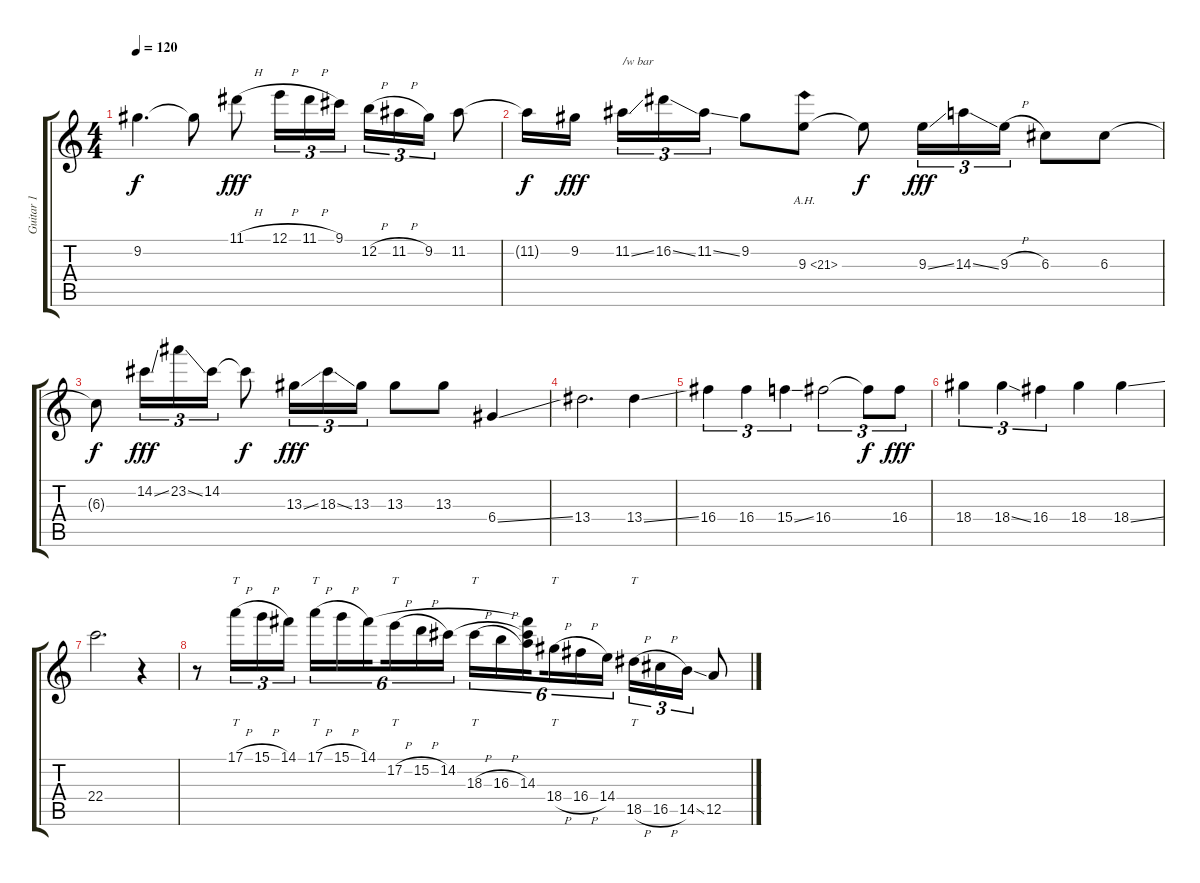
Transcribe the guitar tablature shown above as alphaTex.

\track ("Guitar 1" "Guitar 1") {instrument distortionguitar}
\staff {score tabs}
\tuning (E4 B3 G3 D3 A2 E2) {hide}
\ts (4 4)
\tempo 120
\clef g2
\ks c
9.2{t}.4{d dy f} 9.2{t}.8 11.1{h}.8{dy fff} 12.1{h}.16{tu (3 2)} 11.1{h}.16{tu (3 2)} 9.1.16{tu (3 2)} 12.2{h}.16{tu (3 2)} 11.2{h}.16{tu (3 2)} 9.2.16{tu (3 2)} 11.2.8 |
11.2{t}.16{dy f} 9.2.16{dy fff beam splitsecondary} 11.2{ss}.16{tu (3 2) txt "/w bar"} 16.2{ss}.16{tu (3 2)} 11.2{ss}.16{tu (3 2)} 9.2.8 9.3{ah 12}.8 9.3{t}.8{dy f} 9.3{ss}.16{tu (3 2) dy fff} 14.3{ss}.16{tu (3 2)} 9.3{h}.16{tu (3 2)} 6.3.8 6.3.8 |
6.3{t}.8{dy f} 14.2{ss}.16{tu (3 2) dy fff} 23.2{ss}.16{tu (3 2)} 14.2.16{tu (3 2)} 14.2{t}.8{dy f} 13.3{ss}.16{tu (3 2) dy fff} 18.3{ss}.16{tu (3 2)} 13.3.16{tu (3 2)} 13.3.8 13.3.8 6.4{ss}.4 |
13.4.2{d} 13.4{ss}.4 |
16.4.4{tu (3 2)} 16.4.4{tu (3 2)} 15.4{ss}.4{tu (3 2)} 16.4.2{tu (3 2)} 16.4{t}.8{tu (3 2) dy f} 16.4.8{tu (3 2) dy fff} |
18.4.4{tu (3 2)} 18.4{ss}.4{tu (3 2)} 16.4.4{tu (3 2)} 18.4.4 18.4{ss}.4 |
22.4.2{d} r.4 |
r.8 17.1{h}.16{tt tu (3 2)} 15.1{h}.16{tu (3 2)} 14.1.16{tu (3 2)} 17.1{h}.16{tt tu (6 4)} 15.1{h}.16{tu (6 4)} 14.1.16{tu (6 4) beam splitsecondary} 17.2{h}.16{tt tu (6 4)} 15.2{h}.16{tu (6 4)} 14.2.16{tu (6 4)} 18.3{h}.16{tt tu (6 4)} 16.3{h}.16{tu (6 4)} (14.1{t} 14.2{t} 14.3).16{tu (6 4) beam splitsecondary} 18.4{h}.16{tt tu (6 4)} 16.4{h}.16{tu (6 4)} 14.4.16{tu (6 4)} 18.5{h}.16{tt tu (3 2)} 16.5{h}.16{tu (3 2)} 14.5{ss}.16{tu (3 2)} 12.5.8
